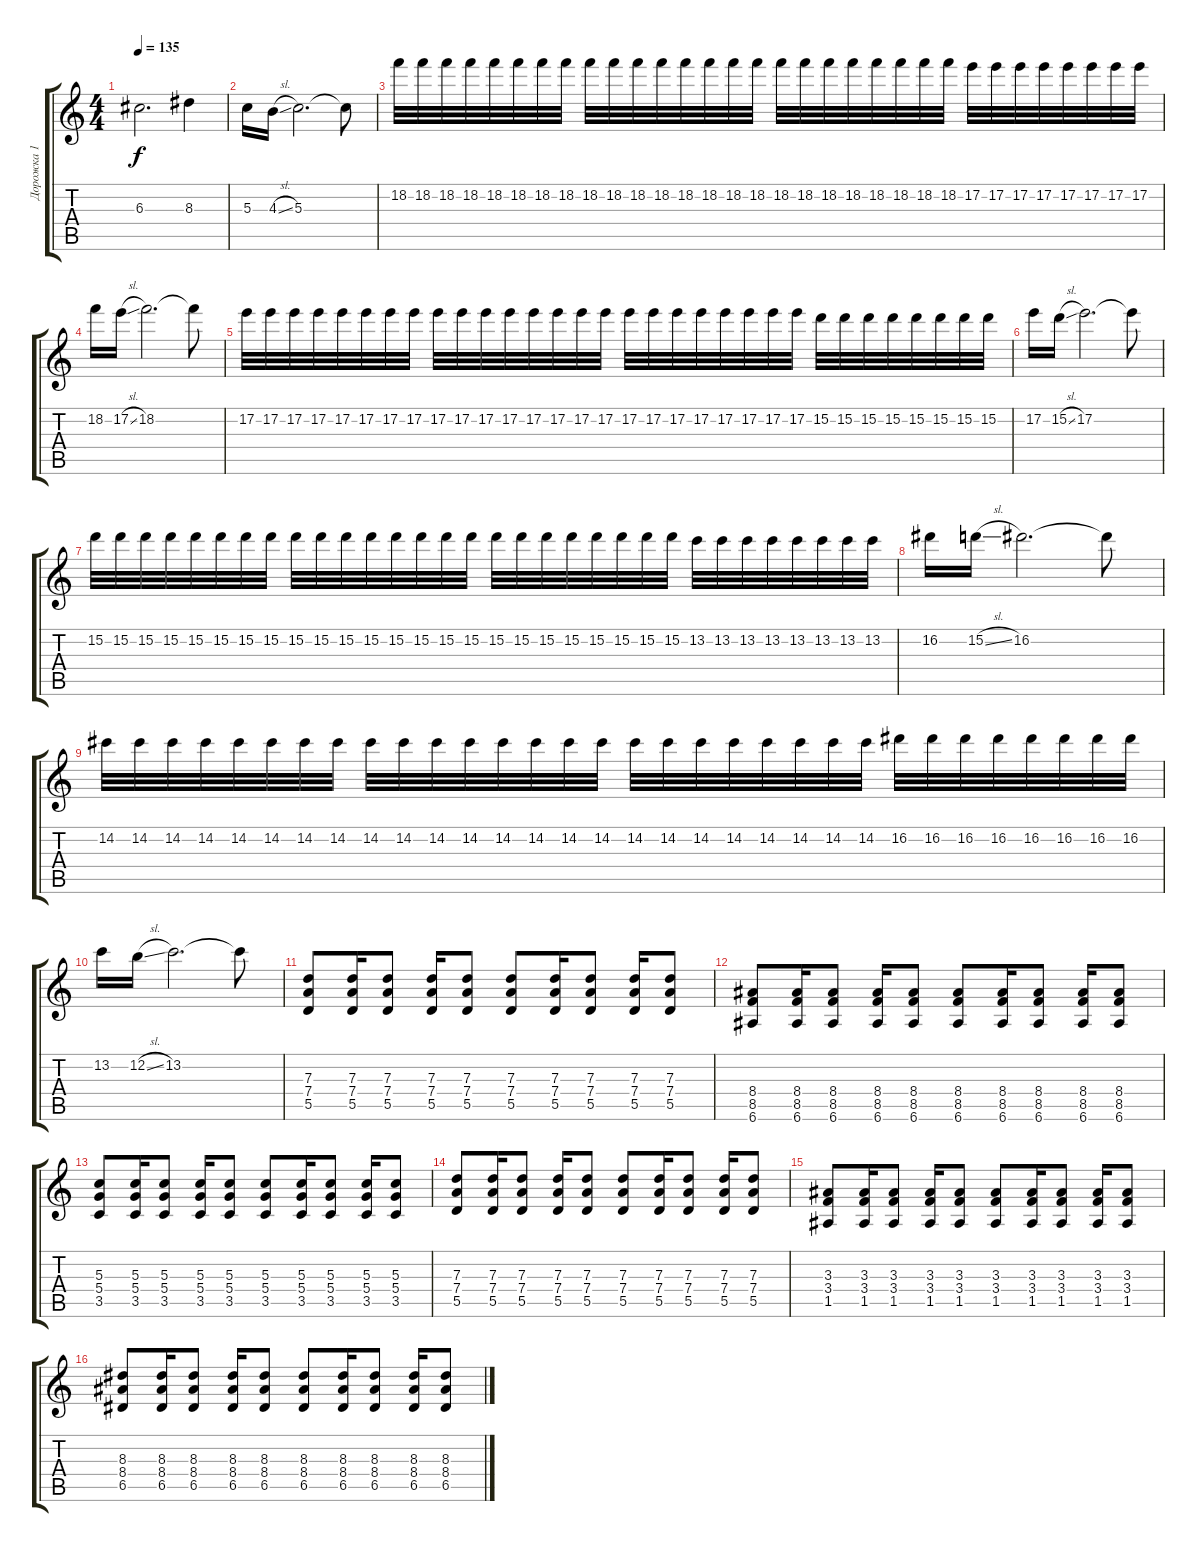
\track ("Дорожка 1" "Дорожка 1") {instrument overdrivenguitar}
\staff {score tabs}
\tuning (E4 B3 G3 D3 A2 E2) {hide}
\ts (4 4)
\tempo 135
\clef g2
\ks c
6.3.2{d dy f} 8.3.4 |
5.3.16 4.3{sl}.16 5.3.2{d} 5.3{t}.8 |
18.2.32 18.2.32 18.2.32 18.2.32 18.2.32 18.2.32 18.2.32 18.2.32 18.2.32 18.2.32 18.2.32 18.2.32 18.2.32 18.2.32 18.2.32 18.2.32 18.2.32 18.2.32 18.2.32 18.2.32 18.2.32 18.2.32 18.2.32 18.2.32 17.2.32 17.2.32 17.2.32 17.2.32 17.2.32 17.2.32 17.2.32 17.2.32 |
18.2.16 17.2{sl}.16 18.2.2{d} 18.2{t}.8 |
17.2.32 17.2.32 17.2.32 17.2.32 17.2.32 17.2.32 17.2.32 17.2.32 17.2.32 17.2.32 17.2.32 17.2.32 17.2.32 17.2.32 17.2.32 17.2.32 17.2.32 17.2.32 17.2.32 17.2.32 17.2.32 17.2.32 17.2.32 17.2.32 15.2.32 15.2.32 15.2.32 15.2.32 15.2.32 15.2.32 15.2.32 15.2.32 |
17.2.16 15.2{sl}.16 17.2.2{d} 17.2{t}.8 |
15.2.32 15.2.32 15.2.32 15.2.32 15.2.32 15.2.32 15.2.32 15.2.32 15.2.32 15.2.32 15.2.32 15.2.32 15.2.32 15.2.32 15.2.32 15.2.32 15.2.32 15.2.32 15.2.32 15.2.32 15.2.32 15.2.32 15.2.32 15.2.32 13.2.32 13.2.32 13.2.32 13.2.32 13.2.32 13.2.32 13.2.32 13.2.32 |
16.2.16 15.2{sl}.16 16.2.2{d} 16.2{t}.8 |
14.2.32 14.2.32 14.2.32 14.2.32 14.2.32 14.2.32 14.2.32 14.2.32 14.2.32 14.2.32 14.2.32 14.2.32 14.2.32 14.2.32 14.2.32 14.2.32 14.2.32 14.2.32 14.2.32 14.2.32 14.2.32 14.2.32 14.2.32 14.2.32 16.2.32 16.2.32 16.2.32 16.2.32 16.2.32 16.2.32 16.2.32 16.2.32 |
13.2.16 12.2{sl}.16 13.2.2{d} 13.2{t}.8 |
(7.3 7.4 5.5).8 (7.3 7.4 5.5).16 (7.3 7.4 5.5).8 (7.3 7.4 5.5).16 (7.3 7.4 5.5).8 (7.3 7.4 5.5).8 (7.3 7.4 5.5).16 (7.3 7.4 5.5).8 (7.3 7.4 5.5).16 (7.3 7.4 5.5).8 |
(8.4 8.5 6.6).8 (8.4 8.5 6.6).16 (8.4 8.5 6.6).8 (8.4 8.5 6.6).16 (8.4 8.5 6.6).8 (8.4 8.5 6.6).8 (8.4 8.5 6.6).16 (8.4 8.5 6.6).8 (8.4 8.5 6.6).16 (8.4 8.5 6.6).8 |
(5.3 5.4 3.5).8 (5.3 5.4 3.5).16 (5.3 5.4 3.5).8 (5.3 5.4 3.5).16 (5.3 5.4 3.5).8 (5.3 5.4 3.5).8 (5.3 5.4 3.5).16 (5.3 5.4 3.5).8 (5.3 5.4 3.5).16 (5.3 5.4 3.5).8 |
(7.3 7.4 5.5).8 (7.3 7.4 5.5).16 (7.3 7.4 5.5).8 (7.3 7.4 5.5).16 (7.3 7.4 5.5).8 (7.3 7.4 5.5).8 (7.3 7.4 5.5).16 (7.3 7.4 5.5).8 (7.3 7.4 5.5).16 (7.3 7.4 5.5).8 |
(3.3 3.4 1.5).8 (3.3 3.4 1.5).16 (3.3 3.4 1.5).8 (3.3 3.4 1.5).16 (3.3 3.4 1.5).8 (3.3 3.4 1.5).8 (3.3 3.4 1.5).16 (3.3 3.4 1.5).8 (3.3 3.4 1.5).16 (3.3 3.4 1.5).8 |
(8.3 8.4 6.5).8 (8.3 8.4 6.5).16 (8.3 8.4 6.5).8 (8.3 8.4 6.5).16 (8.3 8.4 6.5).8 (8.3 8.4 6.5).8 (8.3 8.4 6.5).16 (8.3 8.4 6.5).8 (8.3 8.4 6.5).16 (8.3 8.4 6.5).8
